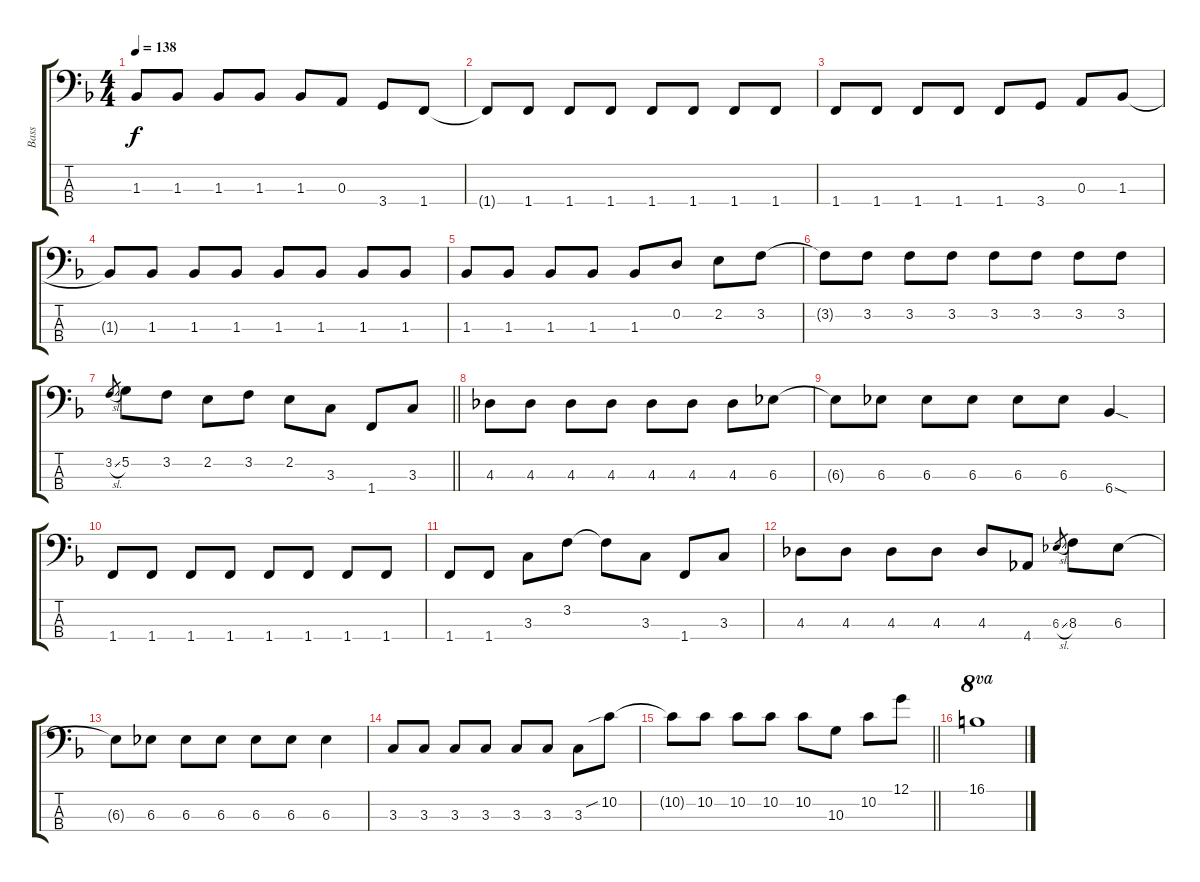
\track ("Bass" "Bass") {instrument electricbasspick}
\staff {score tabs}
\tuning (G2 D2 A1 E1) {hide}
\ts (4 4)
\tempo 138
\clef f4
\ks f
1.3.8{dy f} 1.3.8 1.3.8 1.3.8 1.3.8 0.3.8 3.4.8 1.4.8 |
1.4{t}.8 1.4.8 1.4.8 1.4.8 1.4.8 1.4.8 1.4.8 1.4.8 |
1.4.8 1.4.8 1.4.8 1.4.8 1.4.8 3.4.8 0.3.8 1.3.8 |
1.3{t}.8 1.3.8 1.3.8 1.3.8 1.3.8 1.3.8 1.3.8 1.3.8 |
1.3.8 1.3.8 1.3.8 1.3.8 1.3.8 0.2.8 2.2.8 3.2.8 |
3.2{t}.8 3.2.8 3.2.8 3.2.8 3.2.8 3.2.8 3.2.8 3.2.8 |
\barLineRight lightlight
3.2{sl}.8{gr} 5.2.8 3.2.8 2.2.8 3.2.8 2.2.8 3.3.8 1.4.8 3.3.8 |
4.3.8 4.3.8 4.3.8 4.3.8 4.3.8 4.3.8 4.3.8 6.3.8 |
6.3{t}.8 6.3.8 6.3.8 6.3.8 6.3.8 6.3.8 6.4{sod}.4 |
1.4.8 1.4.8 1.4.8 1.4.8 1.4.8 1.4.8 1.4.8 1.4.8 |
1.4.8 1.4.8 3.3.8 3.2.8 3.2{t}.8 3.3.8 1.4.8 3.3.8 |
4.3.8 4.3.8 4.3.8 4.3.8 4.3.8 4.4.8 6.3{sl}.8{gr} 8.3.8 6.3.8 |
6.3{t}.8 6.3.8 6.3.8 6.3.8 6.3.8 6.3.8 6.3.4 |
3.3.8 3.3.8 3.3.8 3.3.8 3.3.8 3.3.8 3.3.8 10.2{sib}.8 |
\barLineRight lightlight
10.2{t}.8 10.2.8 10.2.8 10.2.8 10.2.8 10.3.8 10.2.8 12.1.8 |
16.1.1{ot 8va}
